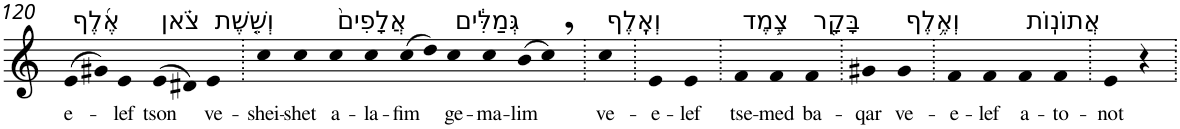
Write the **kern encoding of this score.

**kern	**text
*part1	*part1
*staff1	*staff1
*I"Piano	*
*I'Pno	*
!!LO:PB:g=z
*clefG2	*
*k[]	*
=120	=120
!LO:TX:a:t=אֶ֜לֶף	!
!	!LO:LY:b
(>8e	e-
8g#X)	.
!	!LO:LY:b
4e	-lef
!LO:TX:a:t=צֹ֗אן	!
!	!LO:LY:b
(>8e	tson
8d#X)	.
!LO:TX:a:t=וְשֵׁ֤שֶׁת	!
!	!LO:LY:b
4e	ve-
=121.	=121.
!	!LO:LY:b
4cc	-shei-
!	!LO:LY:b
4cc	-shet
!LO:TX:a:t=אֲלָפִים֙	!
!	!LO:LY:b
4cc	a-
!	!LO:LY:b
4cc	-la-
!	!LO:LY:b
(>8cc	-fim
8dd)	.
!LO:TX:a:t=גְּמַלִּ֔ים	!
!	!LO:LY:b
4cc	ge-
!	!LO:LY:b
4cc	-ma-
!	!LO:LY:b
(>8b	-lim
8cc,)	.
=122.	=122.
!LO:TX:a:t=וְאֶֽלֶף	!
!	!LO:LY:b
4cc	ve-
=123.	=123.
!	!LO:LY:b
4e	-e-
!	!LO:LY:b
4e	-lef
=124.	=124.
!LO:TX:a:t=צֶ֥מֶד	!
!	!LO:LY:b
4f	tse-
!	!LO:LY:b
4f	-med
!LO:TX:a:t=בָּקָ֖ר	!
!	!LO:LY:b
4f	ba-
=125.	=125.
!	!LO:LY:b
4g#X	-qar
!LO:TX:a:t=וְאֶ֥לֶף	!
!	!LO:LY:b
4g#	ve-
=126.	=126.
!	!LO:LY:b
4f	-e-
!	!LO:LY:b
4f	-lef
!LO:TX:a:t=אֲתוֹנֽוֹת	!
!	!LO:LY:b
4f	a-
!	!LO:LY:b
4f	-to-
=127.	=127.
!	!LO:LY:b
4e	-not
4r	.
=.	=.
*-	*-
